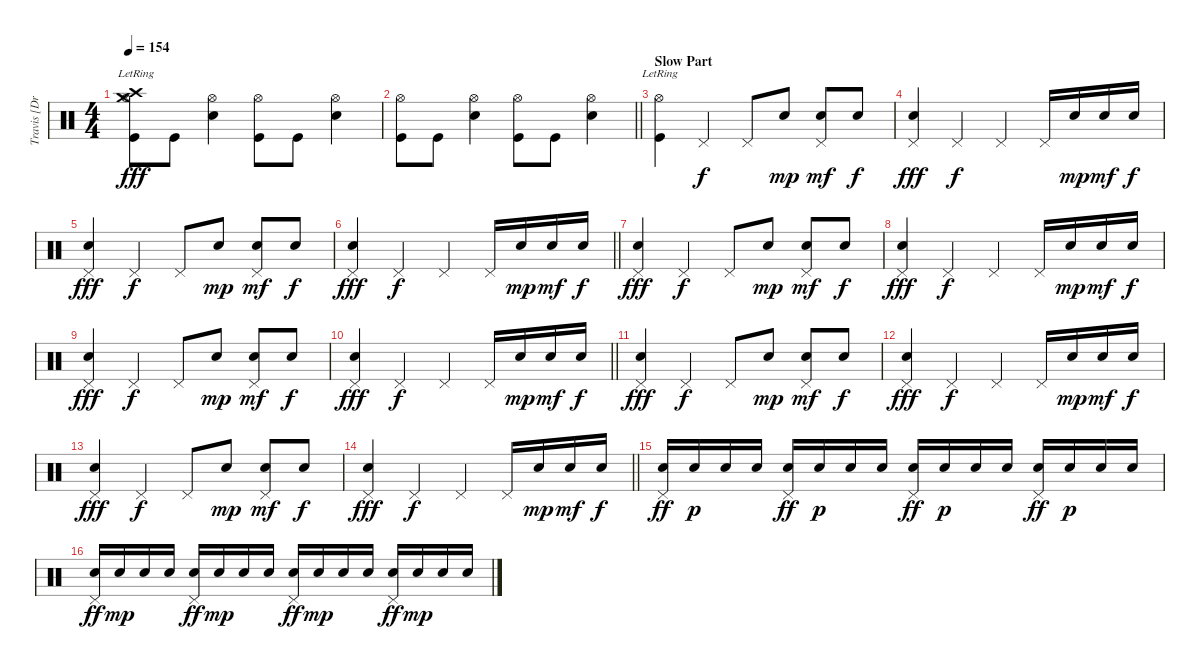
\track ("Travis [Drum]" "Travis [Dr") {instrument percussion}
\staff {score}
\articulation defaults
\ts (4 4)
\tempo 154
\clef neutral
\ks c
("Crash high (hit)"{lr} "Hi-Hat (open)" "Crash medium (hit)"{lr} "Kick (hit)").8{dy fff} "Kick (hit)".8 ("Hi-Hat (open)" "Snare (hit) 2").4 ("Hi-Hat (open)" "Kick (hit)").8 "Kick (hit)".8 ("Hi-Hat (open)" "Snare (hit) 2").4 |
\barLineRight lightlight
("Hi-Hat (open)" "Kick (hit)").8 "Kick (hit)".8 ("Hi-Hat (open)" "Snare (hit) 2").4 ("Hi-Hat (open)" "Kick (hit)").8 "Kick (hit)".8 ("Hi-Hat (open)" "Snare (hit) 2").4 |
\section ("" "Slow Part")
("Hi-Hat (open)"{lr} "Kick (hit)").4 "Pedal Hi-Hat (hit)".4{dy f} "Pedal Hi-Hat (hit)".8 "Snare (hit) 2".8{dy mp} ("Pedal Hi-Hat (hit)" "Snare (hit) 2").8{dy mf} "Snare (hit) 2".8{dy f} |
("Pedal Hi-Hat (hit)" "Snare (hit) 2").4{dy fff} "Pedal Hi-Hat (hit)".4{dy f} "Pedal Hi-Hat (hit)".4 "Pedal Hi-Hat (hit)".16 "Snare (hit) 2".16{dy mp} "Snare (hit) 2".16{dy mf} "Snare (hit) 2".16{dy f} |
("Pedal Hi-Hat (hit)" "Snare (hit) 2").4{dy fff} "Pedal Hi-Hat (hit)".4{dy f} "Pedal Hi-Hat (hit)".8 "Snare (hit) 2".8{dy mp} ("Pedal Hi-Hat (hit)" "Snare (hit) 2").8{dy mf} "Snare (hit) 2".8{dy f} |
\barLineRight lightlight
("Pedal Hi-Hat (hit)" "Snare (hit) 2").4{dy fff} "Pedal Hi-Hat (hit)".4{dy f} "Pedal Hi-Hat (hit)".4 "Pedal Hi-Hat (hit)".16 "Snare (hit) 2".16{dy mp} "Snare (hit) 2".16{dy mf} "Snare (hit) 2".16{dy f} |
("Pedal Hi-Hat (hit)" "Snare (hit) 2").4{dy fff} "Pedal Hi-Hat (hit)".4{dy f} "Pedal Hi-Hat (hit)".8 "Snare (hit) 2".8{dy mp} ("Pedal Hi-Hat (hit)" "Snare (hit) 2").8{dy mf} "Snare (hit) 2".8{dy f} |
("Pedal Hi-Hat (hit)" "Snare (hit) 2").4{dy fff} "Pedal Hi-Hat (hit)".4{dy f} "Pedal Hi-Hat (hit)".4 "Pedal Hi-Hat (hit)".16 "Snare (hit) 2".16{dy mp} "Snare (hit) 2".16{dy mf} "Snare (hit) 2".16{dy f} |
("Pedal Hi-Hat (hit)" "Snare (hit) 2").4{dy fff} "Pedal Hi-Hat (hit)".4{dy f} "Pedal Hi-Hat (hit)".8 "Snare (hit) 2".8{dy mp} ("Pedal Hi-Hat (hit)" "Snare (hit) 2").8{dy mf} "Snare (hit) 2".8{dy f} |
\barLineRight lightlight
("Pedal Hi-Hat (hit)" "Snare (hit) 2").4{dy fff} "Pedal Hi-Hat (hit)".4{dy f} "Pedal Hi-Hat (hit)".4 "Pedal Hi-Hat (hit)".16 "Snare (hit) 2".16{dy mp} "Snare (hit) 2".16{dy mf} "Snare (hit) 2".16{dy f} |
("Pedal Hi-Hat (hit)" "Snare (hit) 2").4{dy fff} "Pedal Hi-Hat (hit)".4{dy f} "Pedal Hi-Hat (hit)".8 "Snare (hit) 2".8{dy mp} ("Pedal Hi-Hat (hit)" "Snare (hit) 2").8{dy mf} "Snare (hit) 2".8{dy f} |
("Pedal Hi-Hat (hit)" "Snare (hit) 2").4{dy fff} "Pedal Hi-Hat (hit)".4{dy f} "Pedal Hi-Hat (hit)".4 "Pedal Hi-Hat (hit)".16 "Snare (hit) 2".16{dy mp} "Snare (hit) 2".16{dy mf} "Snare (hit) 2".16{dy f} |
("Pedal Hi-Hat (hit)" "Snare (hit) 2").4{dy fff} "Pedal Hi-Hat (hit)".4{dy f} "Pedal Hi-Hat (hit)".8 "Snare (hit) 2".8{dy mp} ("Pedal Hi-Hat (hit)" "Snare (hit) 2").8{dy mf} "Snare (hit) 2".8{dy f} |
\barLineRight lightlight
("Pedal Hi-Hat (hit)" "Snare (hit) 2").4{dy fff} "Pedal Hi-Hat (hit)".4{dy f} "Pedal Hi-Hat (hit)".4 "Pedal Hi-Hat (hit)".16 "Snare (hit) 2".16{dy mp} "Snare (hit) 2".16{dy mf} "Snare (hit) 2".16{dy f} |
("Pedal Hi-Hat (hit)" "Snare (hit) 2").16{dy ff} "Snare (hit) 2".16{dy p} "Snare (hit) 2".16 "Snare (hit) 2".16 ("Pedal Hi-Hat (hit)" "Snare (hit) 2").16{dy ff} "Snare (hit) 2".16{dy p} "Snare (hit) 2".16 "Snare (hit) 2".16 ("Pedal Hi-Hat (hit)" "Snare (hit) 2").16{dy ff} "Snare (hit) 2".16{dy p} "Snare (hit) 2".16 "Snare (hit) 2".16 ("Pedal Hi-Hat (hit)" "Snare (hit) 2").16{dy ff} "Snare (hit) 2".16{dy p} "Snare (hit) 2".16 "Snare (hit) 2".16 |
("Pedal Hi-Hat (hit)" "Snare (hit) 2").16{dy ff} "Snare (hit) 2".16{dy mp} "Snare (hit) 2".16 "Snare (hit) 2".16 ("Pedal Hi-Hat (hit)" "Snare (hit) 2").16{dy ff} "Snare (hit) 2".16{dy mp} "Snare (hit) 2".16 "Snare (hit) 2".16 ("Pedal Hi-Hat (hit)" "Snare (hit) 2").16{dy ff} "Snare (hit) 2".16{dy mp} "Snare (hit) 2".16 "Snare (hit) 2".16 ("Pedal Hi-Hat (hit)" "Snare (hit) 2").16{dy ff} "Snare (hit) 2".16{dy mp} "Snare (hit) 2".16 "Snare (hit) 2".16
